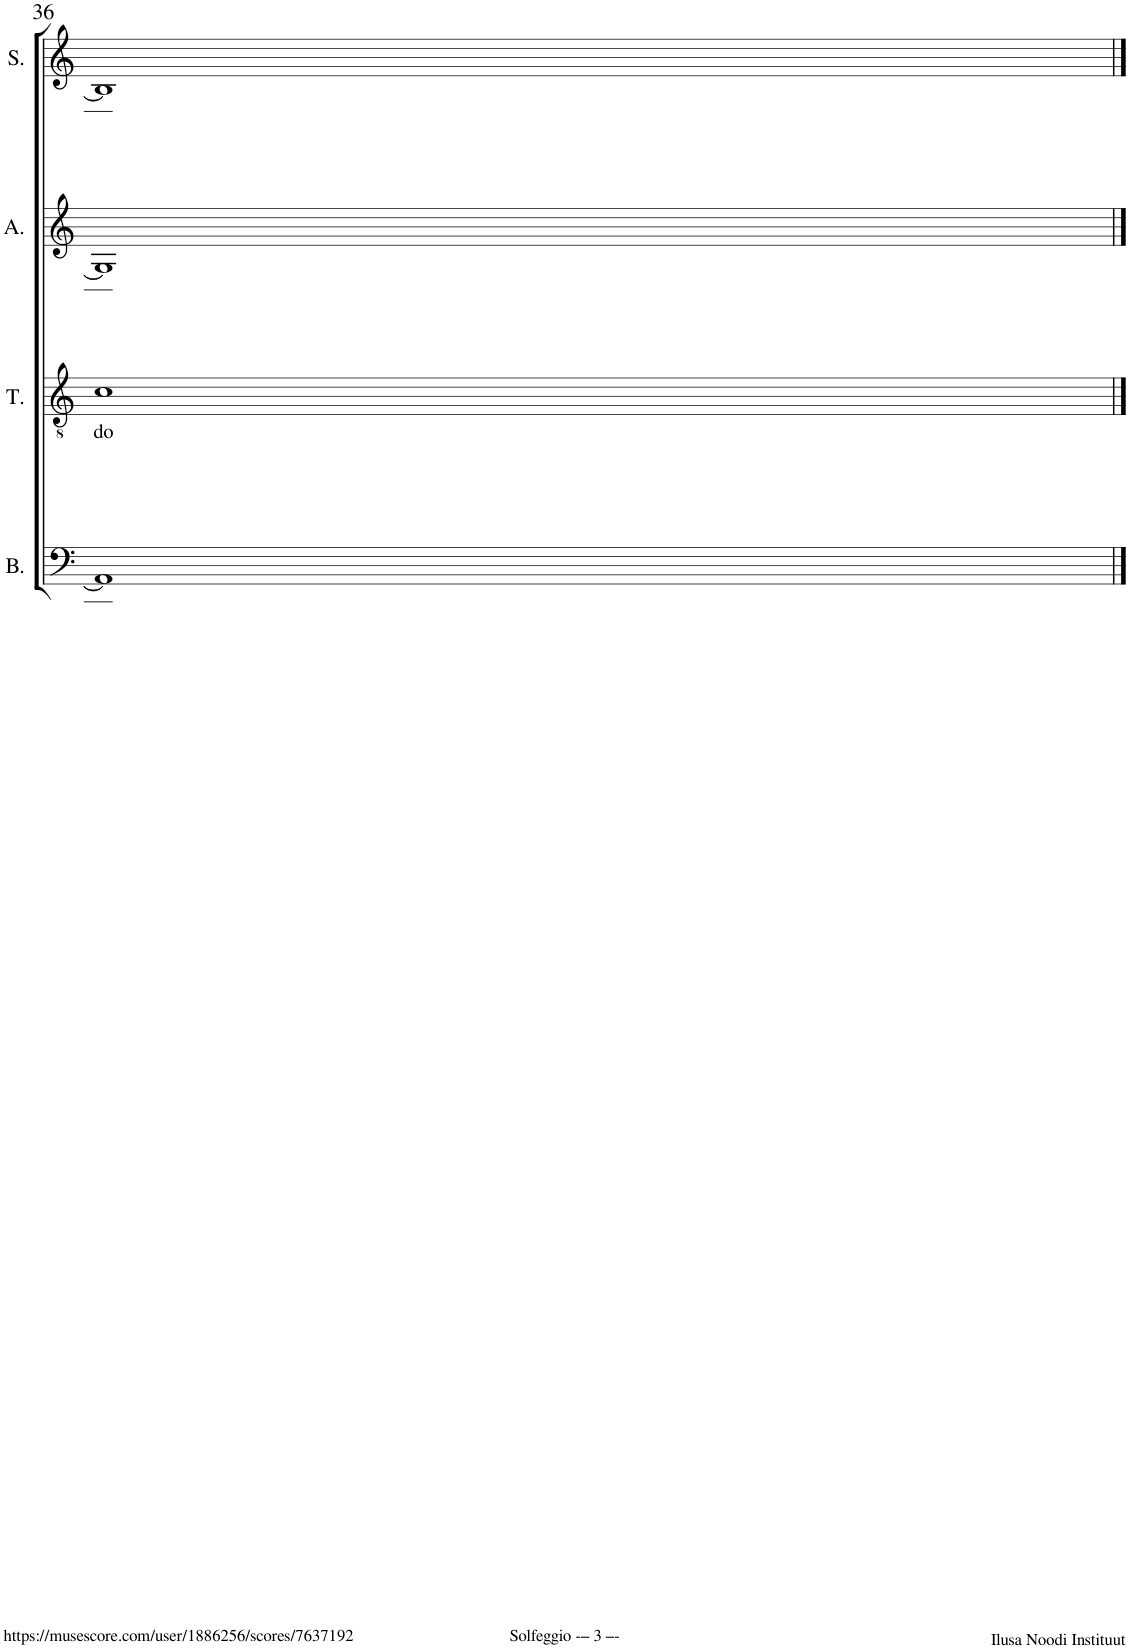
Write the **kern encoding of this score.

**kern	**dynam	**kern	**text	**dynam	**kern	**dynam	**kern	**dynam
*part4	*part4	*part3	*part3	*part3	*part2	*part2	*part1	*part1
*staff4	*staff4	*staff3	*staff3	*staff3	*staff2	*staff2	*staff1	*staff1
*I"Bass	*	*I"Tenor	*	*	*I"Alto	*	*I"Soprano	*
*I'B.	*	*I'T.	*	*	*I'A.	*	*I'S.	*
!!LO:PB:g=z
*clefF4	*	*clefGv2	*	*	*clefG2	*	*clefG2	*
*k[]	*	*k[]	*	*	*k[]	*	*k[]	*
*M4/4	*	*M4/4	*	*	*M4/4	*	*M4/4	*
=36	=36	=36	=36	=36	=36	=36	=36	=36
!	!LO:HP:b	!	!LO:LY:b	!LO:HP:b	!	!LO:HP:b	!	!LO:HP:b
1AA]	>	1c	do	>	1G]	>	1B]	>
.	]	.	.	]	.	]	.	]
==	==	==	==	==	==	==	==	==
*-	*-	*-	*-	*-	*-	*-	*-	*-
